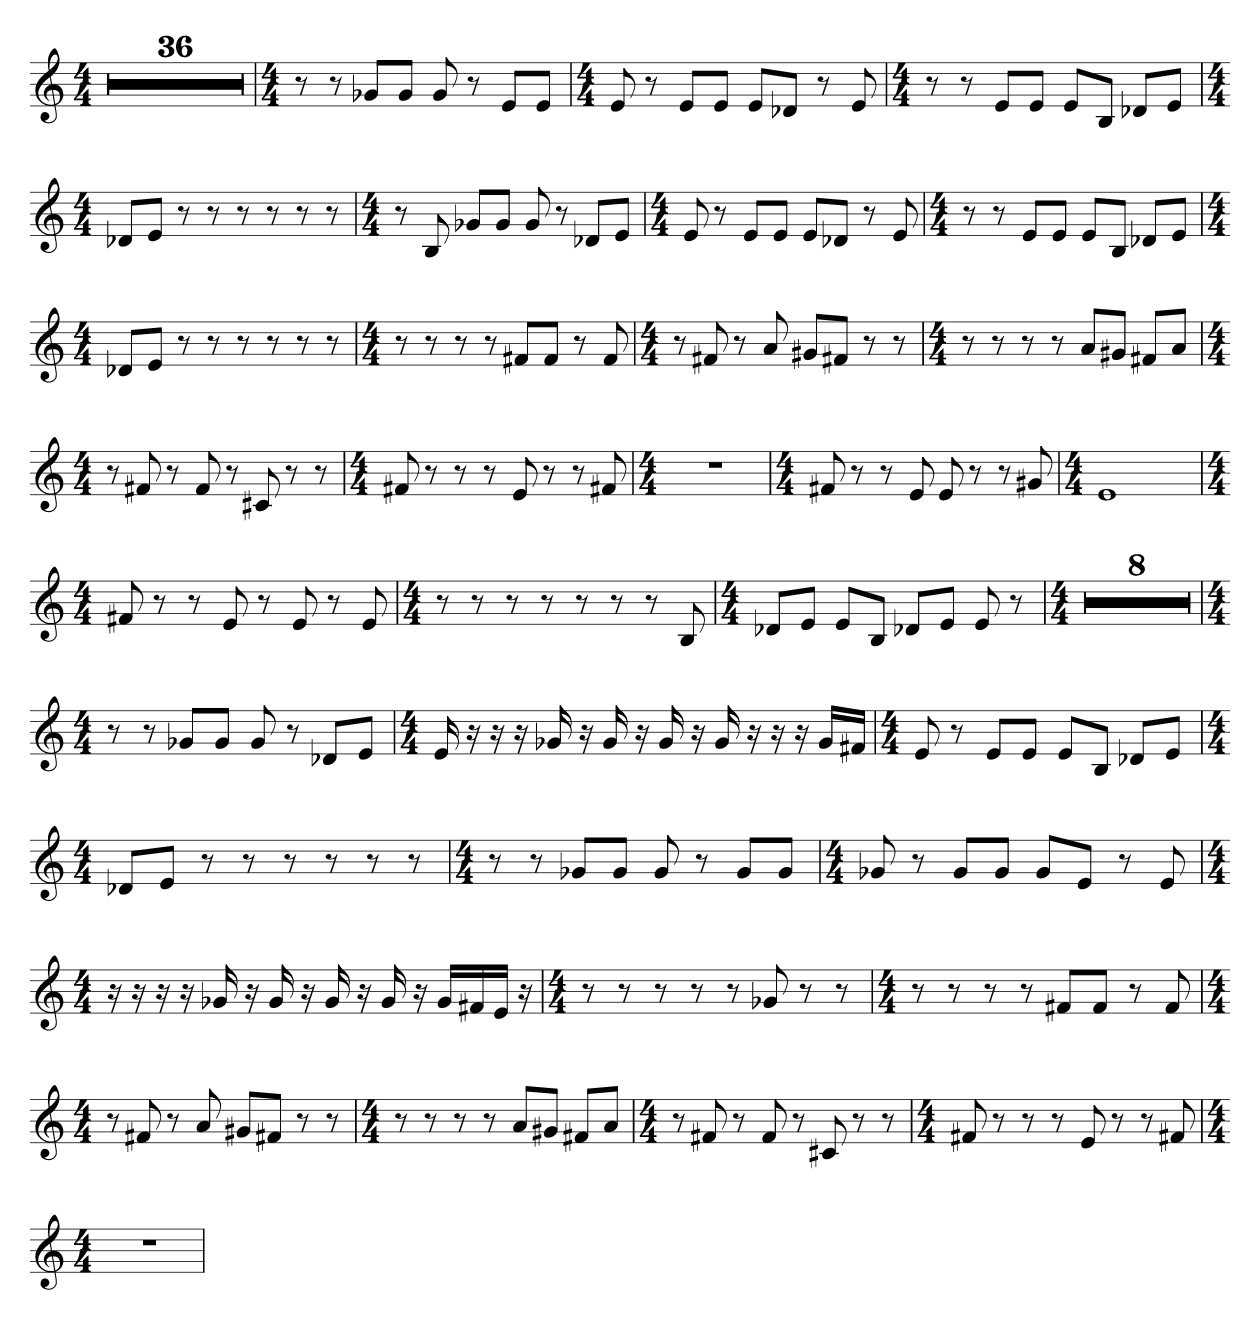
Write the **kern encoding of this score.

**kern
*part1
*staff1
*M4/4
=
1r
=
*M4/4
1r
=
*M4/4
1r
=
*M4/4
1r
=
*M4/4
1r
=
*M4/4
1r
=
*M4/4
1r
=
*M4/4
1r
=
*M4/4
1r
=
*M4/4
1r
=
*M4/4
1r
=
*M4/4
1r
=
*M4/4
1r
=
*M4/4
1r
=
*M4/4
1r
=
*M4/4
1r
=
*M4/4
1r
=
*M4/4
1r
=
*M4/4
1r
=
*M4/4
1r
=
*M4/4
1r
=
*M4/4
1r
=
*M4/4
1r
=
*M4/4
1r
=
*M4/4
1r
=
*M4/4
1r
=
*M4/4
1r
=
*M4/4
1r
=
*M4/4
1r
=
*M4/4
1r
=
*M4/4
1r
=
*M4/4
1r
=
*M4/4
1r
=
*M4/4
1r
=
*M4/4
1r
=
*M4/4
1r
=
*M4/4
8r
8r
8g-XL
8g-J
8g-
8r
8eL
8eJ
=
*M4/4
8e
8r
8eL
8eJ
8eL
8d-XJ
8r
8e
=
*M4/4
8r
8r
8eL
8eJ
8eL
8BJ
8d-XL
8eJ
=
*M4/4
8d-XL
8eJ
8r
8r
8r
8r
8r
8r
=
*M4/4
8r
8B
8g-XL
8g-J
8g-
8r
8d-XL
8eJ
=
*M4/4
8e
8r
8eL
8eJ
8eL
8d-XJ
8r
8e
=
*M4/4
8r
8r
8eL
8eJ
8eL
8BJ
8d-XL
8eJ
=
*M4/4
8d-XL
8eJ
8r
8r
8r
8r
8r
8r
=
*M4/4
8r
8r
8r
8r
8f#XL
8f#J
8r
8f#
=
*M4/4
8r
8f#X
8r
8a
8g#XL
8f#XJ
8r
8r
=
*M4/4
8r
8r
8r
8r
8aL
8g#XJ
8f#XL
8aJ
=
*M4/4
8r
8f#X
8r
8f#
8r
8c#X
8r
8r
=
*M4/4
8f#X
8r
8r
8r
8e
8r
8r
8f#X
=
*M4/4
1r
=
*M4/4
8f#X
8r
8r
8e
8e
8r
8r
8g#X
=
*M4/4
1e
=
*M4/4
8f#X
8r
8r
8e
8r
8e
8r
8e
=
*M4/4
8r
8r
8r
8r
8r
8r
8r
8B
=
*M4/4
8d-XL
8eJ
8eL
8BJ
8d-XL
8eJ
8e
8r
=
*M4/4
1r
=
*M4/4
1r
=
*M4/4
1r
=
*M4/4
1r
=
*M4/4
1r
=
*M4/4
1r
=
*M4/4
1r
=
*M4/4
1r
=
*M4/4
8r
8r
8g-XL
8g-J
8g-
8r
8d-XL
8eJ
=
*M4/4
16e
16r
16r
16r
16g-X
16r
16g-
16r
16g-
16r
16g-
16r
16r
16r
16g-LL
16f#XJJ
=
*M4/4
8e
8r
8eL
8eJ
8eL
8BJ
8d-XL
8eJ
=
*M4/4
8d-XL
8eJ
8r
8r
8r
8r
8r
8r
=
*M4/4
8r
8r
8g-XL
8g-J
8g-
8r
8g-L
8g-J
=
*M4/4
8g-X
8r
8g-L
8g-J
8g-L
8eJ
8r
8e
=
*M4/4
16r
16r
16r
16r
16g-X
16r
16g-
16r
16g-
16r
16g-
16r
16g-LL
16f#X
16eJJ
16r
=
*M4/4
8r
8r
8r
8r
8r
8g-X
8r
8r
=
*M4/4
8r
8r
8r
8r
8f#XL
8f#J
8r
8f#
=
*M4/4
8r
8f#X
8r
8a
8g#XL
8f#XJ
8r
8r
=
*M4/4
8r
8r
8r
8r
8aL
8g#XJ
8f#XL
8aJ
=
*M4/4
8r
8f#X
8r
8f#
8r
8c#X
8r
8r
=
*M4/4
8f#X
8r
8r
8r
8e
8r
8r
8f#X
=
*M4/4
1r
=
*-
